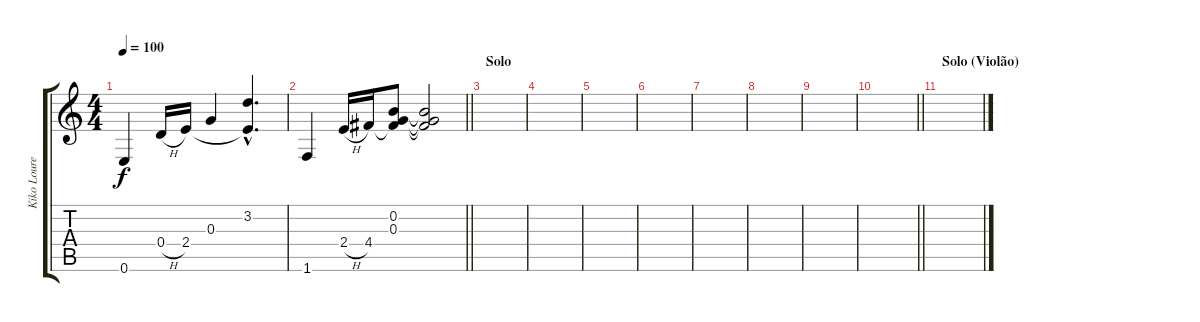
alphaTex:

\track ("Kiko Loureiro" "Kiko Loure") {instrument electricguitarjazz}
\staff {score tabs}
\tuning (E4 B3 G3 D3 A2 E2) {hide}
\ts (4 4)
\tempo 100
\clef g2
\ks c
0.6.4{dy f} 0.4{h}.16 2.4.16 0.3.4 (3.2{hac} 2.4{hac t}).4{d} |
\barLineRight lightlight
1.6.4 2.4{h}.16 4.4.16 (0.2 0.3 4.4{t}).8 (0.2{t} 0.3{t} 4.4{t}).2 |
\section ("" "Solo")
|
|
|
|
|
|
|
\barLineRight lightlight
|
\section ("" "Solo (Violão)")
